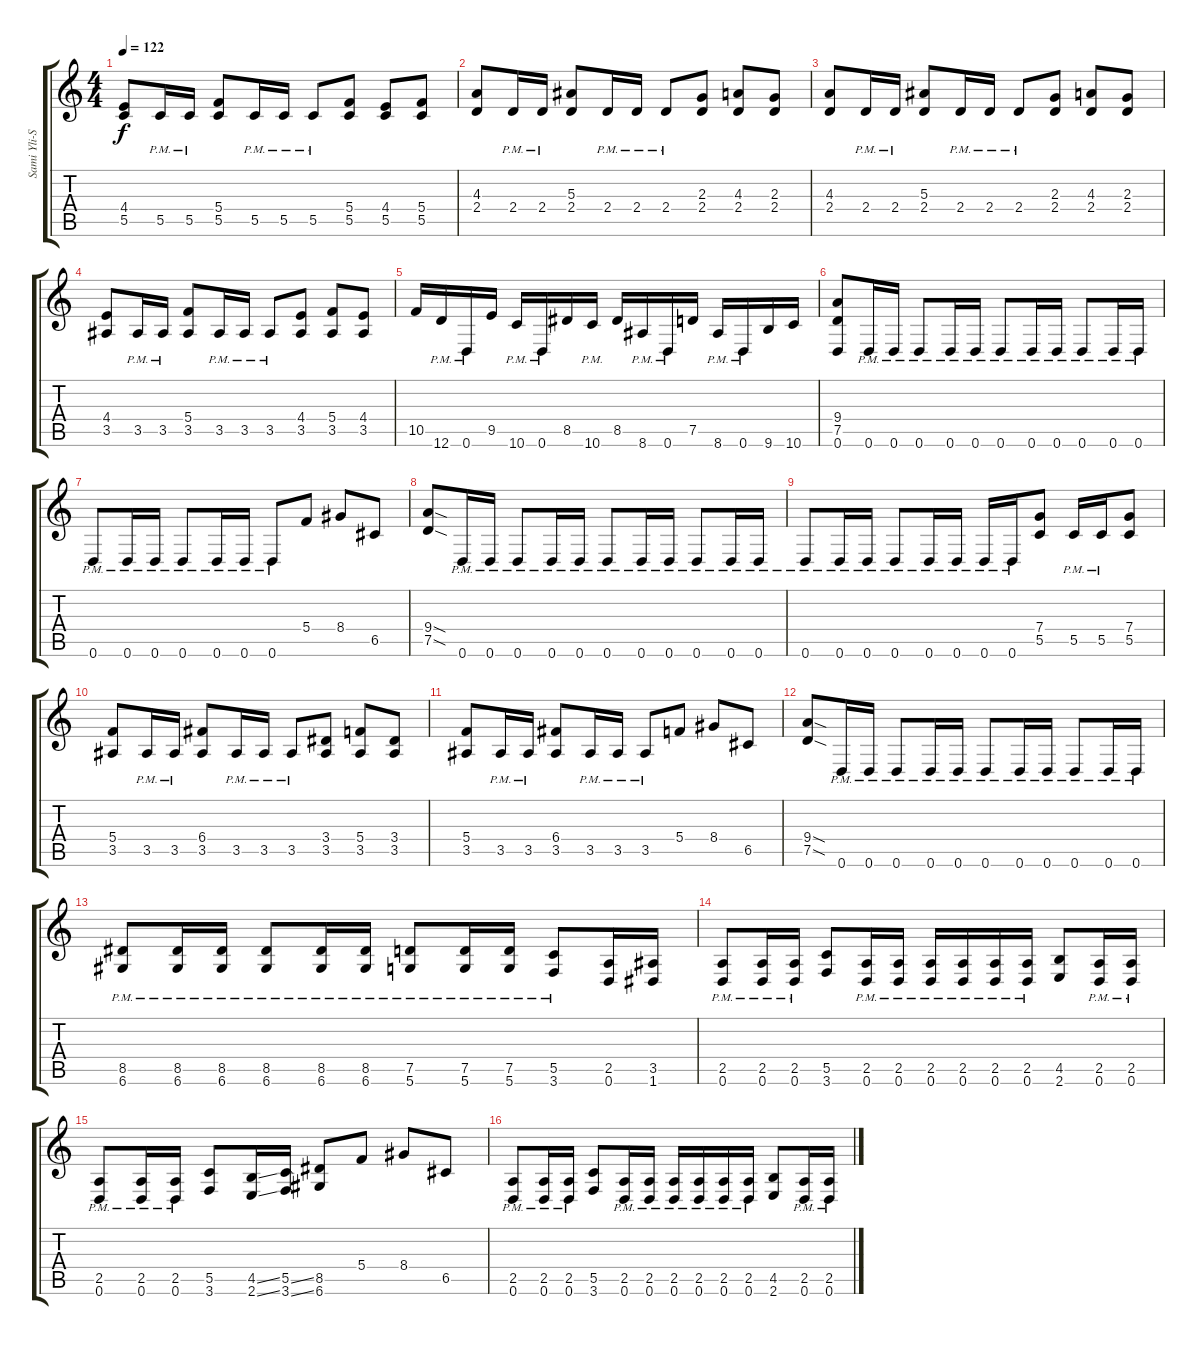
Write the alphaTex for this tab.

\track ("Sami Yli-Sirniö" "Sami Yli-S") {instrument distortionguitar}
\staff {score tabs}
\tuning (D4 A3 F3 C3 G2 D2) {hide}
\ts (4 4)
\tempo 122
\clef g2
\ks c
(4.4 5.5).8{dy f} 5.5{pm}.16 5.5{pm}.16 (5.4 5.5).8 5.5{pm}.16 5.5{pm}.16 5.5{pm}.8 (5.4 5.5).8 (4.4 5.5).8 (5.4 5.5).8 |
(4.3 2.4).8 2.4{pm}.16 2.4{pm}.16 (5.3 2.4).8 2.4{pm}.16 2.4{pm}.16 2.4{pm}.8 (2.3 2.4).8 (4.3 2.4).8 (2.3 2.4).8 |
(4.3 2.4).8 2.4{pm}.16 2.4{pm}.16 (5.3 2.4).8 2.4{pm}.16 2.4{pm}.16 2.4{pm}.8 (2.3 2.4).8 (4.3 2.4).8 (2.3 2.4).8 |
(4.4 3.5).8 3.5{pm}.16 3.5{pm}.16 (5.4 3.5).8 3.5{pm}.16 3.5{pm}.16 3.5{pm}.8 (4.4 3.5).8 (5.4 3.5).8 (4.4 3.5).8 |
10.5.16 12.6{pm}.16 0.6{pm}.16 9.5.16 10.6{pm}.16 0.6{pm}.16 8.5.16 10.6{pm}.16 8.5.16 8.6{pm}.16 0.6{pm}.16 7.5.16 8.6{pm}.16 0.6{pm}.16 9.6.16 10.6.16 |
(9.4 7.5 0.6).8 0.6{pm}.16 0.6{pm}.16 0.6{pm}.8 0.6{pm}.16 0.6{pm}.16 0.6{pm}.8 0.6{pm}.16 0.6{pm}.16 0.6{pm}.8 0.6{pm}.16 0.6{pm}.16 |
0.6{pm}.8 0.6{pm}.16 0.6{pm}.16 0.6{pm}.8 0.6{pm}.16 0.6{pm}.16 0.6{pm}.8 5.4.8 8.4.8 6.5.8 |
(9.4{sod} 7.5{sod}).8 0.6{pm}.16 0.6{pm}.16 0.6{pm}.8 0.6{pm}.16 0.6{pm}.16 0.6{pm}.8 0.6{pm}.16 0.6{pm}.16 0.6{pm}.8 0.6{pm}.16 0.6{pm}.16 |
0.6{pm}.8 0.6{pm}.16 0.6{pm}.16 0.6{pm}.8 0.6{pm}.16 0.6{pm}.16 0.6{pm}.16 0.6{pm}.16 (7.4 5.5).8 5.5{pm}.16 5.5{pm}.16 (7.4 5.5).8 |
(5.4 3.5).8 3.5{pm}.16 3.5{pm}.16 (6.4 3.5).8 3.5{pm}.16 3.5{pm}.16 3.5{pm}.8 (3.4 3.5).8 (5.4 3.5).8 (3.4 3.5).8 |
(5.4 3.5).8 3.5{pm}.16 3.5{pm}.16 (6.4 3.5).8 3.5{pm}.16 3.5{pm}.16 3.5{pm}.8 5.4.8 8.4.8 6.5.8 |
(9.4{sod} 7.5{sod}).8 0.6{pm}.16 0.6{pm}.16 0.6{pm}.8 0.6{pm}.16 0.6{pm}.16 0.6{pm}.8 0.6{pm}.16 0.6{pm}.16 0.6{pm}.8 0.6{pm}.16 0.6{pm}.16 |
(8.5{pm} 6.6{pm}).8 (8.5{pm} 6.6{pm}).16 (8.5{pm} 6.6{pm}).16 (8.5{pm} 6.6{pm}).8 (8.5{pm} 6.6{pm}).16 (8.5{pm} 6.6{pm}).16 (7.5{pm} 5.6{pm}).8 (7.5{pm} 5.6{pm}).16 (7.5{pm} 5.6).16 (5.5{pm} 3.6{pm}).8 (2.5 0.6).16 (3.5 1.6).16 |
(2.5{pm} 0.6{pm}).8 (2.5{pm} 0.6{pm}).16 (2.5{pm} 0.6{pm}).16 (5.5 3.6).8 (2.5{pm} 0.6{pm}).16 (2.5{pm} 0.6{pm}).16 (2.5{pm} 0.6{pm}).16 (2.5{pm} 0.6{pm}).16 (2.5{pm} 0.6{pm}).16 (2.5{pm} 0.6{pm}).16 (4.5 2.6).8 (2.5{pm} 0.6{pm}).16 (2.5{pm} 0.6{pm}).16 |
(2.5{pm} 0.6{pm}).8 (2.5{pm} 0.6{pm}).16 (2.5{pm} 0.6{pm}).16 (5.5 3.6).8 (4.5{ss} 2.6{ss}).16 (5.5{ss} 3.6{ss}).16 (8.5 6.6).8 5.4.8 8.4.8 6.5.8 |
(2.5{pm} 0.6{pm}).8 (2.5{pm} 0.6{pm}).16 (2.5{pm} 0.6{pm}).16 (5.5 3.6).8 (2.5{pm} 0.6{pm}).16 (2.5{pm} 0.6{pm}).16 (2.5{pm} 0.6{pm}).16 (2.5{pm} 0.6{pm}).16 (2.5{pm} 0.6{pm}).16 (2.5{pm} 0.6{pm}).16 (4.5 2.6).8 (2.5{pm} 0.6{pm}).16 (2.5{pm} 0.6{pm}).16
